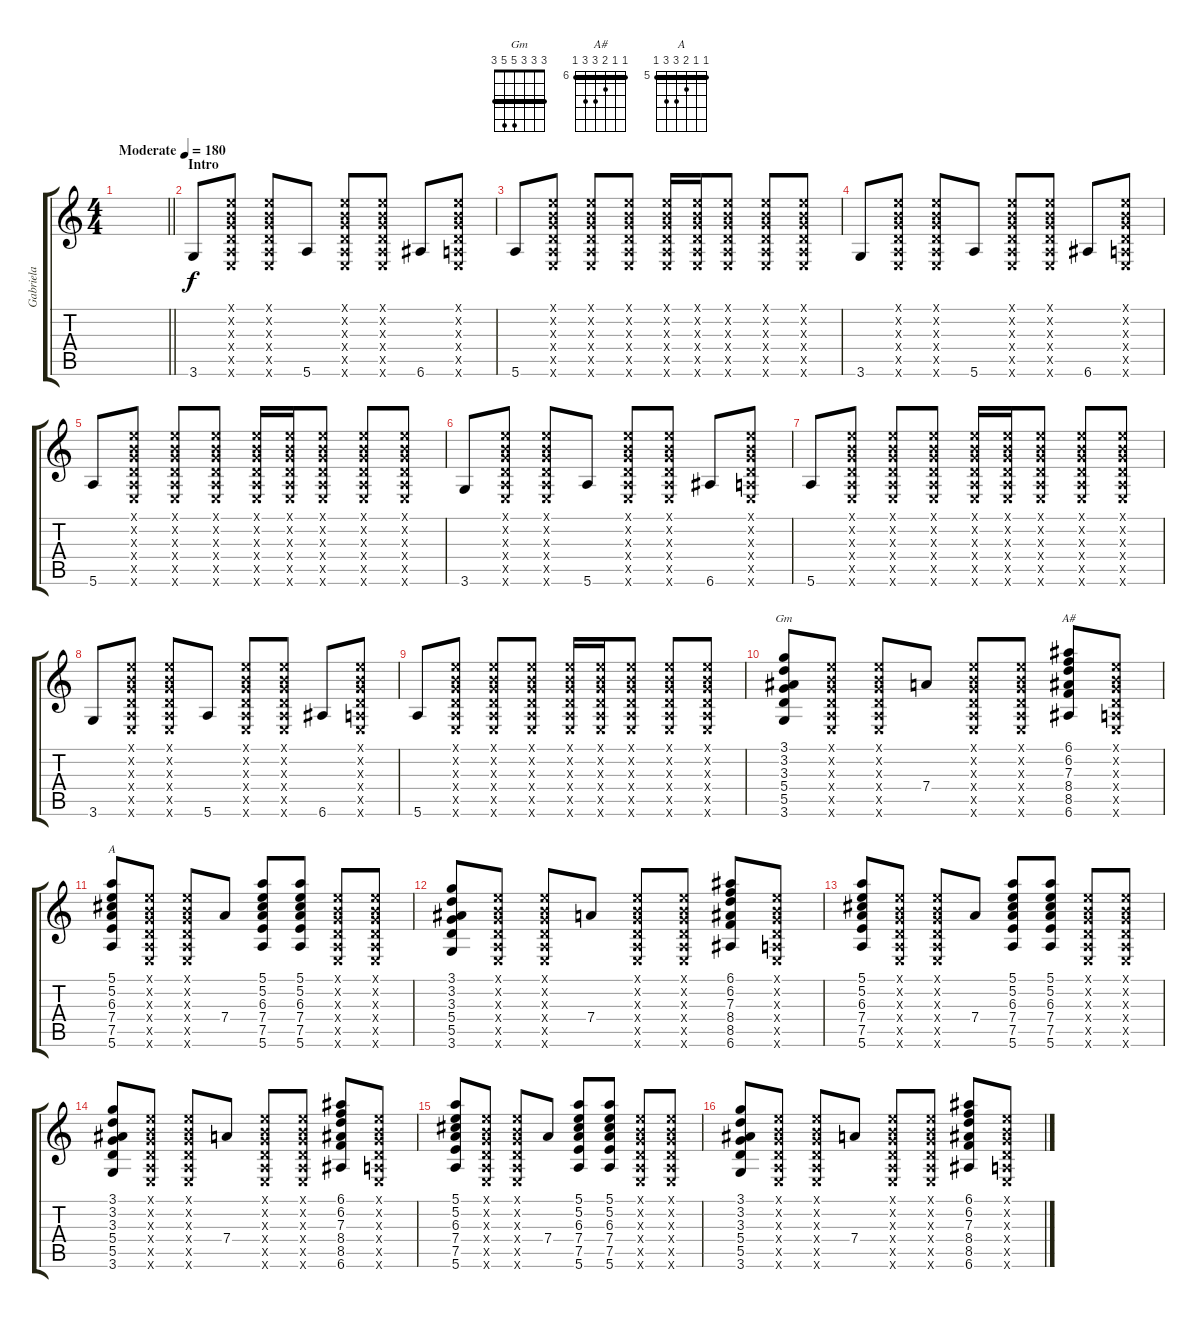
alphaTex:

\track ("Gabriela" "Gabriela") {instrument acousticguitarnylon}
\staff {score tabs}
\tuning (E4 B3 G3 D3 A2 E2) {hide}
\chord ("Gm" 3 3 3 5 5 3) {barre 3}
\chord ("A#" 6 6 7 8 8 6) {firstfret 6 barre 6}
\chord ("A" 5 5 6 7 7 5) {firstfret 5 barre 5}
\ts (4 4)
\tempo (180 "Moderate")
\clef g2
\barLineRight lightlight
\ks c
|
\section ("" "Intro")
3.6.8 (0.1{x} 0.2{x} 0.3{x} 0.4{x} 0.5{x} 0.6{x}).8 (0.1{x} 0.2{x} 0.3{x} 0.4{x} 0.5{x} 0.6{x}).8 5.6.8 (0.1{x} 0.2{x} 0.3{x} 0.4{x} 0.5{x} 0.6{x}).8 (0.1{x} 0.2{x} 0.3{x} 0.4{x} 0.5{x} 0.6{x}).8 6.6.8 (0.1{x} 0.2{x} 0.3{x} 0.4{x} 0.5{x} 0.6{x}).8 |
5.6.8 (0.1{x} 0.2{x} 0.3{x} 0.4{x} 0.5{x} 0.6{x}).8 (0.1{x} 0.2{x} 0.3{x} 0.4{x} 0.5{x} 0.6{x}).8 (0.1{x} 0.2{x} 0.3{x} 0.4{x} 0.5{x} 0.6{x}).8 (0.1{x} 0.2{x} 0.3{x} 0.4{x} 0.5{x} 0.6{x}).16 (0.1{x} 0.2{x} 0.3{x} 0.4{x} 0.5{x} 0.6{x}).16 (0.1{x} 0.2{x} 0.3{x} 0.4{x} 0.5{x} 0.6{x}).8 (0.1{x} 0.2{x} 0.3{x} 0.4{x} 0.5{x} 0.6{x}).8 (0.1{x} 0.2{x} 0.3{x} 0.4{x} 0.5{x} 0.6{x}).8 |
3.6.8 (0.1{x} 0.2{x} 0.3{x} 0.4{x} 0.5{x} 0.6{x}).8 (0.1{x} 0.2{x} 0.3{x} 0.4{x} 0.5{x} 0.6{x}).8 5.6.8 (0.1{x} 0.2{x} 0.3{x} 0.4{x} 0.5{x} 0.6{x}).8 (0.1{x} 0.2{x} 0.3{x} 0.4{x} 0.5{x} 0.6{x}).8 6.6.8 (0.1{x} 0.2{x} 0.3{x} 0.4{x} 0.5{x} 0.6{x}).8 |
5.6.8 (0.1{x} 0.2{x} 0.3{x} 0.4{x} 0.5{x} 0.6{x}).8 (0.1{x} 0.2{x} 0.3{x} 0.4{x} 0.5{x} 0.6{x}).8 (0.1{x} 0.2{x} 0.3{x} 0.4{x} 0.5{x} 0.6{x}).8 (0.1{x} 0.2{x} 0.3{x} 0.4{x} 0.5{x} 0.6{x}).16 (0.1{x} 0.2{x} 0.3{x} 0.4{x} 0.5{x} 0.6{x}).16 (0.1{x} 0.2{x} 0.3{x} 0.4{x} 0.5{x} 0.6{x}).8 (0.1{x} 0.2{x} 0.3{x} 0.4{x} 0.5{x} 0.6{x}).8 (0.1{x} 0.2{x} 0.3{x} 0.4{x} 0.5{x} 0.6{x}).8 |
3.6.8 (0.1{x} 0.2{x} 0.3{x} 0.4{x} 0.5{x} 0.6{x}).8 (0.1{x} 0.2{x} 0.3{x} 0.4{x} 0.5{x} 0.6{x}).8 5.6.8 (0.1{x} 0.2{x} 0.3{x} 0.4{x} 0.5{x} 0.6{x}).8 (0.1{x} 0.2{x} 0.3{x} 0.4{x} 0.5{x} 0.6{x}).8 6.6.8 (0.1{x} 0.2{x} 0.3{x} 0.4{x} 0.5{x} 0.6{x}).8 |
5.6.8 (0.1{x} 0.2{x} 0.3{x} 0.4{x} 0.5{x} 0.6{x}).8 (0.1{x} 0.2{x} 0.3{x} 0.4{x} 0.5{x} 0.6{x}).8 (0.1{x} 0.2{x} 0.3{x} 0.4{x} 0.5{x} 0.6{x}).8 (0.1{x} 0.2{x} 0.3{x} 0.4{x} 0.5{x} 0.6{x}).16 (0.1{x} 0.2{x} 0.3{x} 0.4{x} 0.5{x} 0.6{x}).16 (0.1{x} 0.2{x} 0.3{x} 0.4{x} 0.5{x} 0.6{x}).8 (0.1{x} 0.2{x} 0.3{x} 0.4{x} 0.5{x} 0.6{x}).8 (0.1{x} 0.2{x} 0.3{x} 0.4{x} 0.5{x} 0.6{x}).8 |
3.6.8 (0.1{x} 0.2{x} 0.3{x} 0.4{x} 0.5{x} 0.6{x}).8 (0.1{x} 0.2{x} 0.3{x} 0.4{x} 0.5{x} 0.6{x}).8 5.6.8 (0.1{x} 0.2{x} 0.3{x} 0.4{x} 0.5{x} 0.6{x}).8 (0.1{x} 0.2{x} 0.3{x} 0.4{x} 0.5{x} 0.6{x}).8 6.6.8 (0.1{x} 0.2{x} 0.3{x} 0.4{x} 0.5{x} 0.6{x}).8 |
5.6.8 (0.1{x} 0.2{x} 0.3{x} 0.4{x} 0.5{x} 0.6{x}).8 (0.1{x} 0.2{x} 0.3{x} 0.4{x} 0.5{x} 0.6{x}).8 (0.1{x} 0.2{x} 0.3{x} 0.4{x} 0.5{x} 0.6{x}).8 (0.1{x} 0.2{x} 0.3{x} 0.4{x} 0.5{x} 0.6{x}).16 (0.1{x} 0.2{x} 0.3{x} 0.4{x} 0.5{x} 0.6{x}).16 (0.1{x} 0.2{x} 0.3{x} 0.4{x} 0.5{x} 0.6{x}).8 (0.1{x} 0.2{x} 0.3{x} 0.4{x} 0.5{x} 0.6{x}).8 (0.1{x} 0.2{x} 0.3{x} 0.4{x} 0.5{x} 0.6{x}).8 |
(3.1 3.2 3.3 5.4 5.5 3.6).8{ch "Gm"} (0.1{x} 0.2{x} 0.3{x} 0.4{x} 0.5{x} 0.6{x}).8 (0.1{x} 0.2{x} 0.3{x} 0.4{x} 0.5{x} 0.6{x}).8 7.4.8 (0.1{x} 0.2{x} 0.3{x} 0.4{x} 0.5{x} 0.6{x}).8 (0.1{x} 0.2{x} 0.3{x} 0.4{x} 0.5{x} 0.6{x}).8 (6.1 6.2 7.3 8.4 8.5 6.6).8{ch "A#"} (0.1{x} 0.2{x} 0.3{x} 0.4{x} 0.5{x} 0.6{x}).8 |
(5.1 5.2 6.3 7.4 7.5 5.6).8{ch "A"} (0.1{x} 0.2{x} 0.3{x} 0.4{x} 0.5{x} 0.6{x}).8 (0.1{x} 0.2{x} 0.3{x} 0.4{x} 0.5{x} 0.6{x}).8 7.4.8 (5.1 5.2 6.3 7.4 7.5 5.6).8 (5.1 5.2 6.3 7.4 7.5 5.6).8 (0.1{x} 0.2{x} 0.3{x} 0.4{x} 0.5{x} 0.6{x}).8 (0.1{x} 0.2{x} 0.3{x} 0.4{x} 0.5{x} 0.6{x}).8 |
(3.1 3.2 3.3 5.4 5.5 3.6).8 (0.1{x} 0.2{x} 0.3{x} 0.4{x} 0.5{x} 0.6{x}).8 (0.1{x} 0.2{x} 0.3{x} 0.4{x} 0.5{x} 0.6{x}).8 7.4.8 (0.1{x} 0.2{x} 0.3{x} 0.4{x} 0.5{x} 0.6{x}).8 (0.1{x} 0.2{x} 0.3{x} 0.4{x} 0.5{x} 0.6{x}).8 (6.1 6.2 7.3 8.4 8.5 6.6).8 (0.1{x} 0.2{x} 0.3{x} 0.4{x} 0.5{x} 0.6{x}).8 |
(5.1 5.2 6.3 7.4 7.5 5.6).8 (0.1{x} 0.2{x} 0.3{x} 0.4{x} 0.5{x} 0.6{x}).8 (0.1{x} 0.2{x} 0.3{x} 0.4{x} 0.5{x} 0.6{x}).8 7.4.8 (5.1 5.2 6.3 7.4 7.5 5.6).8 (5.1 5.2 6.3 7.4 7.5 5.6).8 (0.1{x} 0.2{x} 0.3{x} 0.4{x} 0.5{x} 0.6{x}).8 (0.1{x} 0.2{x} 0.3{x} 0.4{x} 0.5{x} 0.6{x}).8 |
(3.1 3.2 3.3 5.4 5.5 3.6).8 (0.1{x} 0.2{x} 0.3{x} 0.4{x} 0.5{x} 0.6{x}).8 (0.1{x} 0.2{x} 0.3{x} 0.4{x} 0.5{x} 0.6{x}).8 7.4.8 (0.1{x} 0.2{x} 0.3{x} 0.4{x} 0.5{x} 0.6{x}).8 (0.1{x} 0.2{x} 0.3{x} 0.4{x} 0.5{x} 0.6{x}).8 (6.1 6.2 7.3 8.4 8.5 6.6).8 (0.1{x} 0.2{x} 0.3{x} 0.4{x} 0.5{x} 0.6{x}).8 |
(5.1 5.2 6.3 7.4 7.5 5.6).8 (0.1{x} 0.2{x} 0.3{x} 0.4{x} 0.5{x} 0.6{x}).8 (0.1{x} 0.2{x} 0.3{x} 0.4{x} 0.5{x} 0.6{x}).8 7.4.8 (5.1 5.2 6.3 7.4 7.5 5.6).8 (5.1 5.2 6.3 7.4 7.5 5.6).8 (0.1{x} 0.2{x} 0.3{x} 0.4{x} 0.5{x} 0.6{x}).8 (0.1{x} 0.2{x} 0.3{x} 0.4{x} 0.5{x} 0.6{x}).8 |
(3.1 3.2 3.3 5.4 5.5 3.6).8 (0.1{x} 0.2{x} 0.3{x} 0.4{x} 0.5{x} 0.6{x}).8 (0.1{x} 0.2{x} 0.3{x} 0.4{x} 0.5{x} 0.6{x}).8 7.4.8 (0.1{x} 0.2{x} 0.3{x} 0.4{x} 0.5{x} 0.6{x}).8 (0.1{x} 0.2{x} 0.3{x} 0.4{x} 0.5{x} 0.6{x}).8 (6.1 6.2 7.3 8.4 8.5 6.6).8 (0.1{x} 0.2{x} 0.3{x} 0.4{x} 0.5{x} 0.6{x}).8
